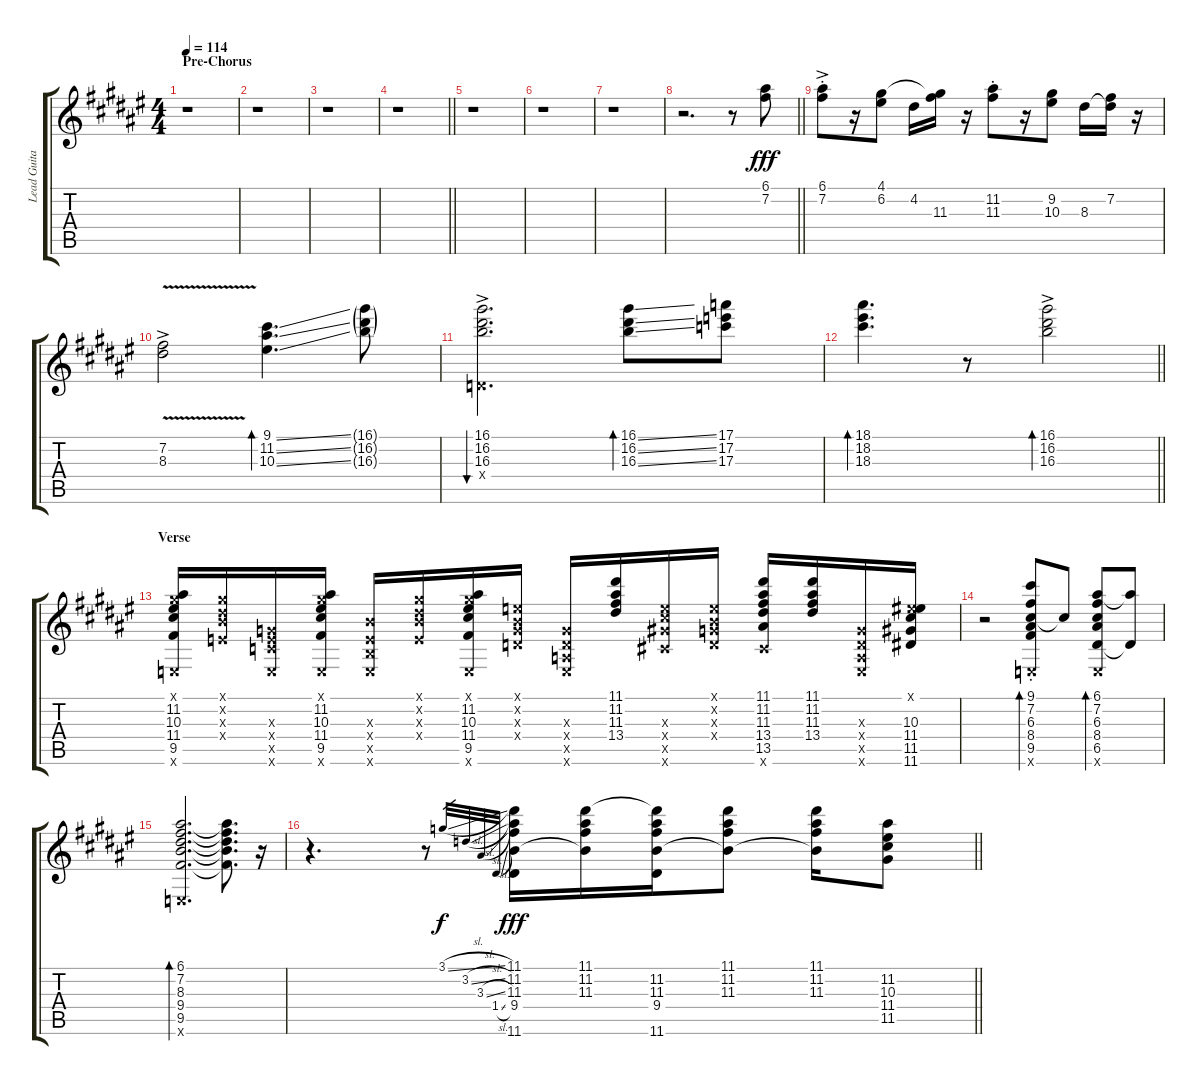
\track ("Lead Guitar" "Lead Guita") {instrument electricguitarmuted}
\staff {score tabs}
\tuning (E4 B3 G3 D3 A2 E2) {hide}
\ts (4 4)
\section ("" "Pre-Chorus")
\tempo 114
\clef g2
\ks f#
r.1{dy fff} |
r.1 |
r.1 |
\barLineRight lightlight
r.1 |
r.1 |
r.1 |
r.1 |
\barLineRight lightlight
r.2{d} r.8 (6.1 7.2).8 |
(6.1{ac st} 7.2{st}).8 r.16 (4.1 6.2).8 4.2.16 (4.1{t} 11.3).16 r.16 (11.2{st} 11.3{st}).8 r.16 (9.2 10.3).8 8.3.16 (7.2 8.3{t}).16 r.16 |
(7.2 8.3{v ac}).2 (9.1{ss} 11.2{ss} 10.3{ss}).4{d bd 240} (16.1{g} 16.2{g} 16.3{g}).8 |
(16.1{ac} 16.2 16.3 0.4{x}).2{d bu 240} (16.1{ss} 16.2{ss} 16.3{ss}).8{bd 120} (17.1 17.2 17.3).8 |
\barLineRight lightlight
(18.1 18.2 18.3).4{d bd 120} r.8 (16.1{ac} 16.2 16.3).2{bd 240} |
\section ("" "Verse")
(4.1{x} 11.2 10.3 11.4 9.5 0.6{x}).16 (4.1{x} 4.2{x} 4.3{x} 2.4{x}).16 (0.3{x} 2.4{x} 3.5{x} 0.6{x}).16 (4.1{x} 11.2 10.3 11.4 9.5 0.6{x}).16 (4.3{x} 2.4{x} 2.5{x} 0.6{x}).16 (4.1{x} 4.2{x} 4.3{x} 2.4{x}).16 (4.1{x} 11.2 10.3 11.4 9.5 0.6{x}).16 (0.1{x} 0.2{x} 0.3{x} 0.4{x}).16 (0.3{x} 0.4{x} 0.5{x} 0.6{x}).16 (11.1 11.2 11.3 13.4).16 (9.3{x} 11.4{x} 11.5{x} 9.6{x}).16 (0.1{x} 0.2{x} 0.3{x} 0.4{x}).16 (11.1 11.2 11.3 13.4 13.5 9.6{x}).16 (11.1 11.2 11.3 13.4).16 (0.3{x} 0.4{x} 0.5{x} 0.6{x}).16 (0.1{x} 10.3 11.4 11.5 11.6).16 |
r.2 (9.1{st} 7.2 6.3 8.4 9.5 0.6{x}).8{bd 60} 6.3{t}.8 (6.1 7.2 6.3 8.4 6.5 0.6{x}).8{bd 60} (6.1{t} 6.5{t}).8 |
(6.1 7.2 8.3 9.4 9.5 0.6{x}).2{d bd 120} (6.1{t} 7.2{t} 8.3{t} 9.4{t} 9.5{t}).8{d} r.16 |
\barLineRight lightlight
r.4{d} r.8 3.1{sl}.32{gr dy f} 3.2{sl}.32{gr} 3.3{sl}.32{gr} 1.4{sl}.32{gr} (11.1 11.2 11.3 9.4 11.6).16{dy fff} (11.1 11.2 11.3 9.4{t}).16 (11.1{t} 11.2 11.3 9.4 11.6).16 (11.1 11.2 11.3 9.4{t}).8 (11.1 11.2 11.3 9.4{t}).16 (11.2 10.3 11.4 11.5).8
